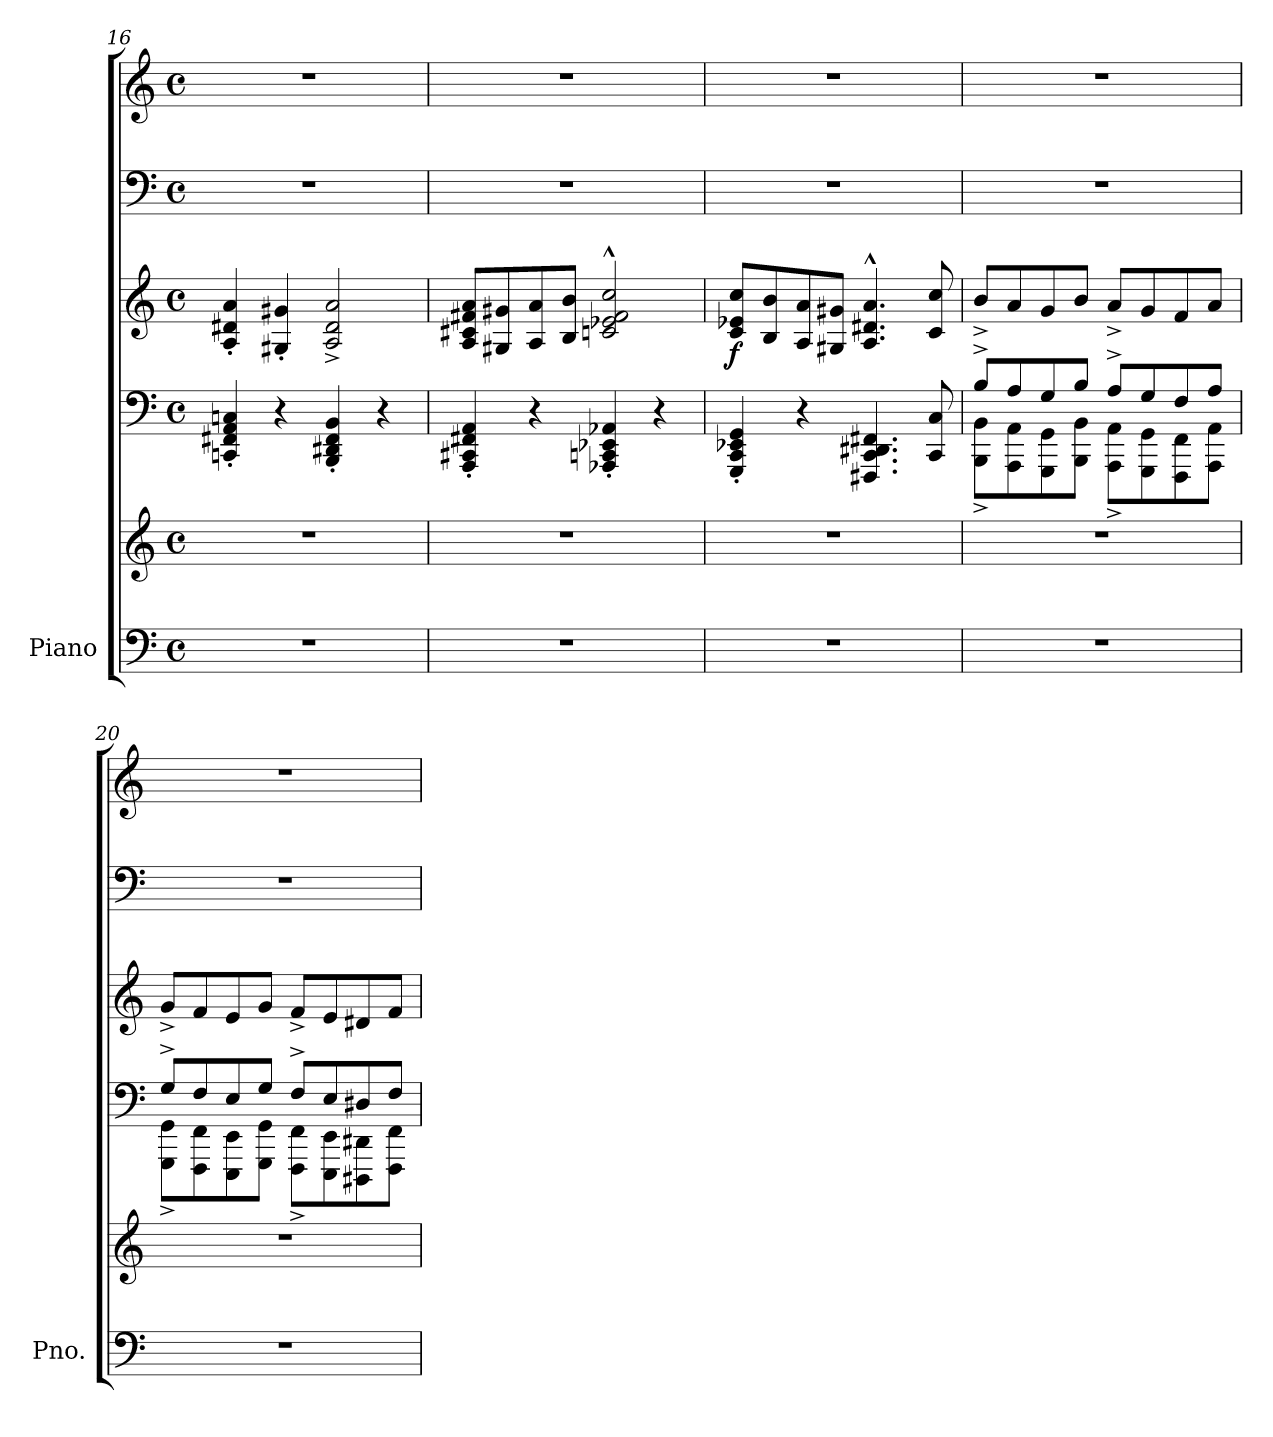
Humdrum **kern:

**kern	**kern	**kern	**kern	**kern	**kern	**dynam
*part1	*part1	*part1	*part1	*part1	*part1	*part1
*staff6	*staff5	*staff4	*staff3	*staff2	*staff1	*staff1/2/3/4/5/6
*I"Piano	*	*	*	*	*	*
*I'Pno.	*	*	*	*	*	*
*clefF4	*clefG2	*clefF4	*clefG2	*clefF4	*clefG2	*
*k[]	*k[]	*k[]	*k[]	*k[]	*k[]	*
*M4/4	*M4/4	*M4/4	*M4/4	*M4/4	*M4/4	*
*met(c)	*met(c)	*met(c)	*met(c)	*met(c)	*met(c)	*
=16	=16	=16	=16	=16	=16	=16
1r	1r	4CCn/' 4FF#X/' 4AA/' 4Cn/'	4A/' 4d#X/' 4a/'	1r	1r	.
.	.	4r	4G#X/' 4g#X/'	.	.	.
.	.	4BBB/' 4DD#X/' 4FF#/' 4BB/'	2A/^ 2d#/^ 2a/^	.	.	.
.	.	4r	.	.	.	.
=17	=17	=17	=17	=17	=17	=17
1r	1r	4AAA/' 4CC#X/' 4FF#X/' 4AA/'	8A/ 8c#X/ 8f#X/ 8a/L	1r	1r	.
.	.	.	8G#X/ 8g#X/	.	.	.
.	.	4r	8A/ 8a/	.	.	.
.	.	.	8B/ 8b/J	.	.	.
.	.	4AAA-X/' 4CCn/' 4EE-X/' 4AA-X/'	2cn/^^ 2e-X/^^ 2f#/^^ 2cc/^^	.	.	.
.	.	4r	.	.	.	.
=18	=18	=18	=18	=18	=18	=18
!	!	!	!	!	!	!LO:DY:b=3
1r	1r	4GGG/' 4CC/' 4EE-X/' 4GG/'	8c/ 8e-X/ 8cc/L	1r	1r	f
.	.	.	8B/ 8b/	.	.	.
.	.	4r	8A/ 8a/	.	.	.
.	.	.	8G#X/ 8g#X/J	.	.	.
.	.	4.FFF#X/ 4.CC/ 4.DD#X/ 4.FF#X/	4.A/^^ 4.d#X/^^ 4.a/^^	.	.	.
.	.	8CC/ 8C/	8c/ 8cc/	.	.	.
!!LO:LB:g=z
=19	=19	=19	=19	=19	=19	=19
*	*	*^	*	*	*	*
1r	1r	8B^/L	8BBB\^ 8BB\^L	8b^/L	1r	1r	.
.	.	8A/	8AAA\ 8AA\	8a/	.	.	.
.	.	8G/	8GGG\ 8GG\	8g/	.	.	.
.	.	8B/J	8BBB\ 8BB\J	8b/J	.	.	.
.	.	8A^/L	8AAA\^ 8AA\^L	8a^/L	.	.	.
.	.	8G/	8GGG\ 8GG\	8g/	.	.	.
.	.	8F/	8FFF\ 8FF\	8f/	.	.	.
.	.	8A/J	8AAA\ 8AA\J	8a/J	.	.	.
=20	=20	=20	=20	=20	=20	=20	=20
*	*	*	*	*	*	*MM160	*
1r	1r	8G^/L	8GGG\^ 8GG\^L	8g^/L	1r	1r	.
.	.	8F/	8FFF\ 8FF\	8f/	.	.	.
.	.	8E/	8EEE\ 8EE\	8e/	.	.	.
.	.	8G/J	8GGG\ 8GG\J	8g/J	.	.	.
.	.	8F^/L	8FFF\^ 8FF\^L	8f^/L	.	.	.
.	.	8E/	8EEE\ 8EE\	8e/	.	.	.
.	.	8D#X/	8DDD#X\ 8DD#X\	8d#X/	.	.	.
.	.	8F/J	8FFF\ 8FF\J	8f/J	.	.	.
*	*	*v	*v	*	*	*	*
=	=	=	=	=	=	=
*-	*-	*-	*-	*-	*-	*-
